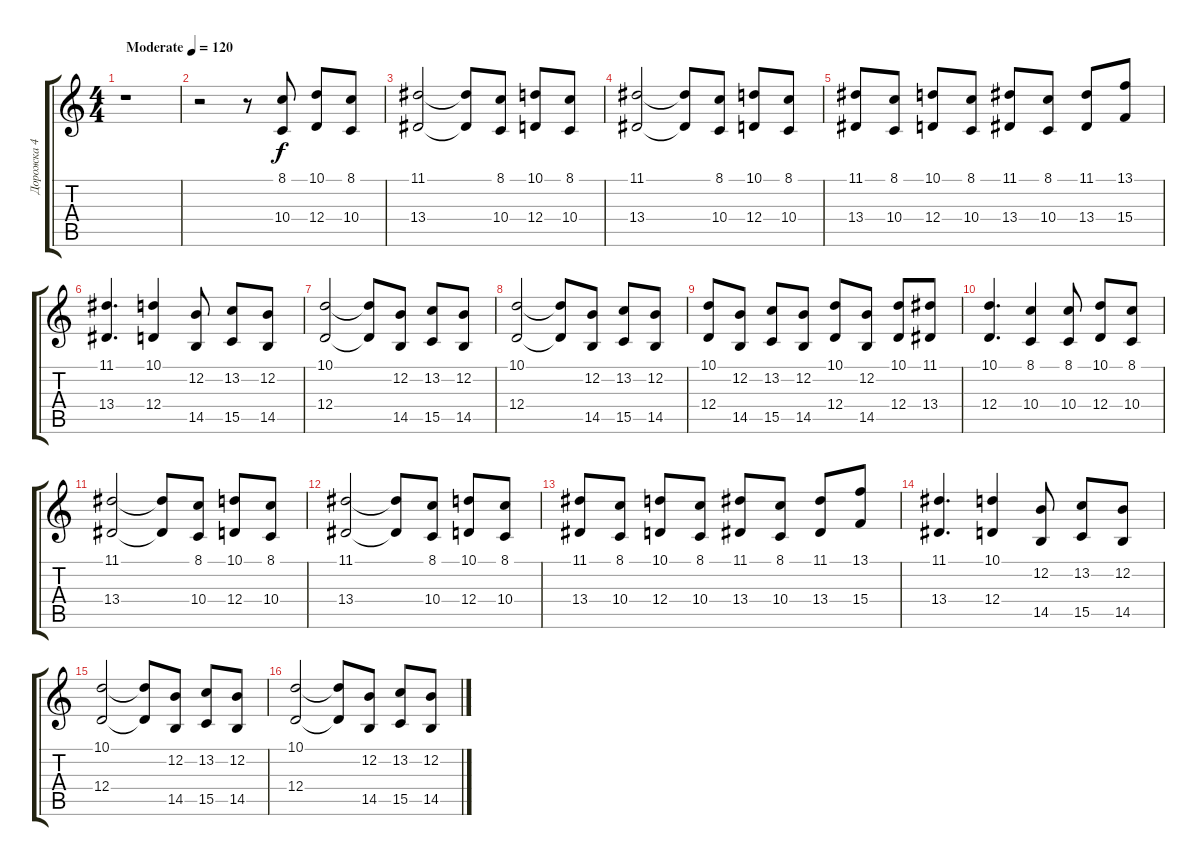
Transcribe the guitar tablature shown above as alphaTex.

\track ("Дорожка 4" "Дорожка 4") {instrument tremolostrings}
\staff {score tabs}
\tuning (E4 B3 G3 D3 A2 E2) {hide}
\ts (4 4)
\tempo (120 "Moderate")
\clef g2
\ks c
r.1{dy f instrument tremolostrings} |
r.2 r.8 (8.1 10.4).8 (10.1 12.4).8 (8.1 10.4).8 |
(11.1 13.4).2 (11.1{t} 13.4{t}).8 (8.1 10.4).8 (10.1 12.4).8 (8.1 10.4).8 |
(11.1 13.4).2 (11.1{t} 13.4{t}).8 (8.1 10.4).8 (10.1 12.4).8 (8.1 10.4).8 |
(11.1 13.4).8 (8.1 10.4).8 (10.1 12.4).8 (8.1 10.4).8 (11.1 13.4).8 (8.1 10.4).8 (11.1 13.4).8 (13.1 15.4).8 |
(11.1 13.4).4{d} (10.1 12.4).4 (12.2 14.5).8 (13.2 15.5).8 (12.2 14.5).8 |
(10.1 12.4).2 (10.1{t} 12.4{t}).8 (12.2 14.5).8 (13.2 15.5).8 (12.2 14.5).8 |
(10.1 12.4).2 (10.1{t} 12.4{t}).8 (12.2 14.5).8 (13.2 15.5).8 (12.2 14.5).8 |
(10.1 12.4).8 (12.2 14.5).8 (13.2 15.5).8 (12.2 14.5).8 (10.1 12.4).8 (12.2 14.5).8 (10.1 12.4).8 (11.1 13.4).8 |
(10.1 12.4).4{d} (8.1 10.4).4 (8.1 10.4).8 (10.1 12.4).8 (8.1 10.4).8 |
(11.1 13.4).2 (11.1{t} 13.4{t}).8 (8.1 10.4).8 (10.1 12.4).8 (8.1 10.4).8 |
(11.1 13.4).2 (11.1{t} 13.4{t}).8 (8.1 10.4).8 (10.1 12.4).8 (8.1 10.4).8 |
(11.1 13.4).8 (8.1 10.4).8 (10.1 12.4).8 (8.1 10.4).8 (11.1 13.4).8 (8.1 10.4).8 (11.1 13.4).8 (13.1 15.4).8 |
(11.1 13.4).4{d} (10.1 12.4).4 (12.2 14.5).8 (13.2 15.5).8 (12.2 14.5).8 |
(10.1 12.4).2 (10.1{t} 12.4{t}).8 (12.2 14.5).8 (13.2 15.5).8 (12.2 14.5).8 |
(10.1 12.4).2 (10.1{t} 12.4{t}).8 (12.2 14.5).8 (13.2 15.5).8 (12.2 14.5).8
